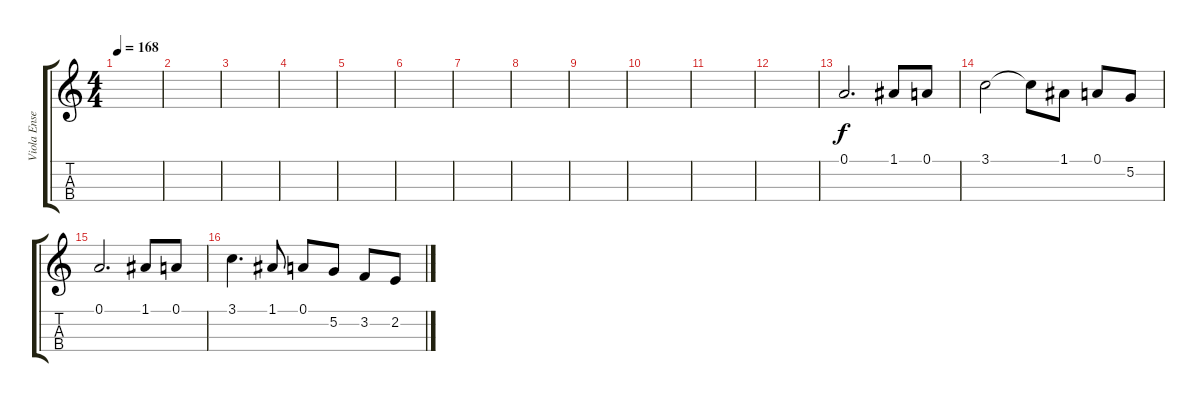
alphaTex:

\track ("Viola Ensemble" "Viola Ense") {instrument stringensemble1}
\staff {score tabs}
\tuning (A4 D4 G3 C3) {hide}
\ts (4 4)
\tempo 168
\clef g2
\ks c
|
|
|
|
|
|
|
|
|
|
|
|
0.1.2{d} 1.1.8 0.1.8 |
3.1.2 3.1{t}.8 1.1.8 0.1.8 5.2.8 |
0.1.2{d} 1.1.8 0.1.8 |
3.1.4{d} 1.1.8 0.1.8 5.2.8 3.2.8 2.2.8
